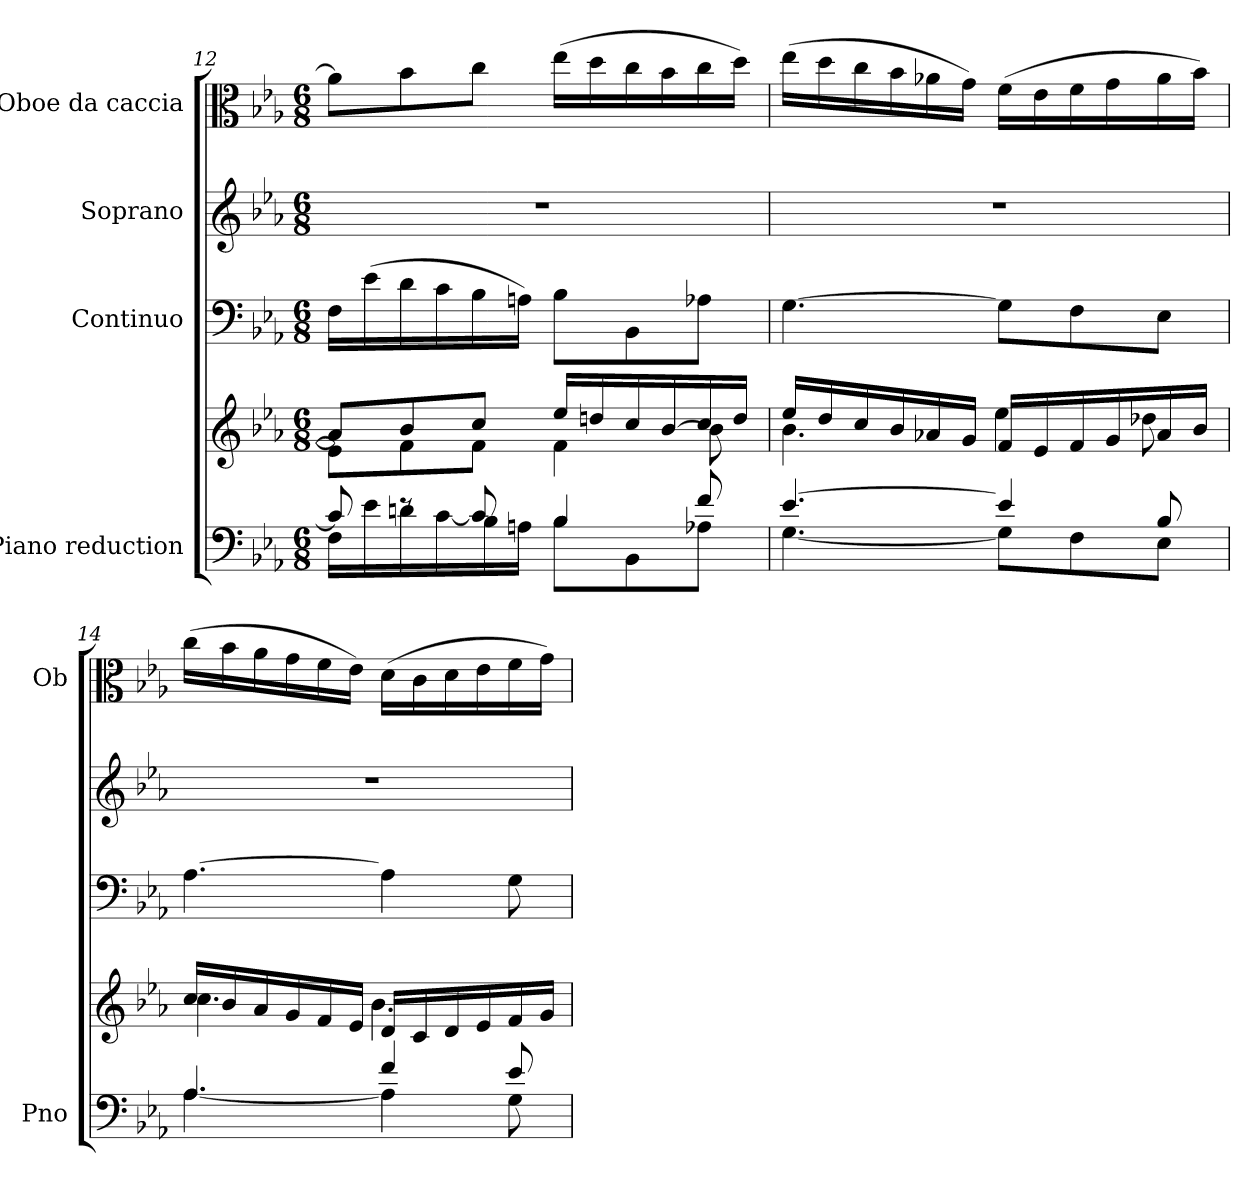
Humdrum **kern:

**kern	**kern	**kern	**kern	**kern
*part4	*part4	*part3	*part2	*part1
*staff5	*staff4	*staff3	*staff2	*staff1
*I"Piano reduction	*	*I"Continuo	*I"Soprano	*I"Oboe da caccia
*I'Pno	*	*	*	*I'Ob
*clefF4	*clefG2	*clefF4	*clefG2	*clefC3
*k[b-e-a-]	*k[b-e-a-]	*k[b-e-a-]	*k[b-e-a-]	*k[b-e-a-]
*M6/8	*M6/8	*M6/8	*M6/8	*M6/8
=12	=12	=12	=12	=12
*^	*^	*	*	*
8c/]	16F\LL	8a/L]	8e-\L]	16F\LL	2.r	8a\L]
.	16e-\	.	.	(>16e-\	.	.
8re	16dn\	8b-/	8f\	16d\	.	8b-\
.	[16c\	.	.	16c\	.	.
8c/]	16B-\	8cc/J	8f\J	16B-\	.	8cc\J
.	16An\JJ	.	.	16An\JJ)	.	.
4B-/	8B-\L	16ee-/LL	4f\	8B-\L	.	(>16ee-\LL
.	.	16ddn/	.	.	.	16dd\
.	8BB-\	16cc/	.	8BB-\	.	16cc\
.	.	[16b-/	.	.	.	16b-\
8f/	8A-X\J	16cc/	8b-\]	8A-X\J	.	16cc\
.	.	16dd/JJ	.	.	.	16dd\JJ)
=13	=13	=13	=13	=13	=13	=13
[4.e-/	[4.G\	16ee-/LL	4.b-\	[4.G\	2.r	(>16ee-\LL
.	.	16dd/	.	.	.	16dd\
.	.	16cc/	.	.	.	16cc\
.	.	16b-/	.	.	.	16b-\
.	.	16a-X/	.	.	.	16a-X\
.	.	16g/JJ	.	.	.	16g\JJ)
4e-/]	8G\L]	16f/LL	4ee-\	8G\L]	.	(>16f\LL
.	.	16e-/	.	.	.	16e-\
.	8F\	16f/	.	8F\	.	16f\
.	.	16g/	.	.	.	16g\
8B-/	8E-\J	16a-/	8dd-X\	8E-\J	.	16a-\
.	.	16b-/JJ	.	.	.	16b-\JJ)
!!LO:PB:g=z
=14	=14	=14	=14	=14	=14	=14
4.A-/	[4.A-\	16cc/LL	4.cc\	[4.A-\	2.r	(>16cc\LL
.	.	16b-/	.	.	.	16b-\
.	.	16a-/	.	.	.	16a-\
.	.	16g/	.	.	.	16g\
.	.	16f/	.	.	.	16f\
.	.	16e-/JJ	.	.	.	16e-\JJ)
4f/	4A-\]	16d/LL	4.b-\	4A-\]	.	(>16d\LL
.	.	16c/	.	.	.	16c\
.	.	16d/	.	.	.	16d\
.	.	16e-/	.	.	.	16e-\
8e-/	8G\	16f/	.	8G\	.	16f\
.	.	16g/JJ	.	.	.	16g\JJ)
*v	*v	*	*	*	*	*
*	*v	*v	*	*	*
=	=	=	=	=
*-	*-	*-	*-	*-
